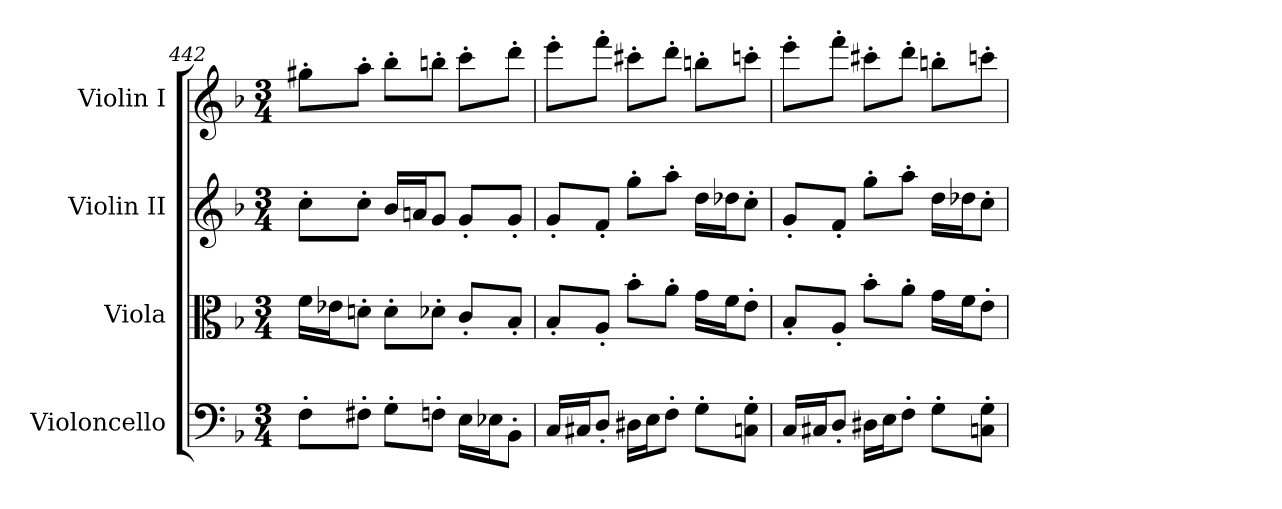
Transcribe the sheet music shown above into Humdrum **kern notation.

**kern	**kern	**kern	**kern
*part4	*part3	*part2	*part1
*staff4	*staff3	*staff2	*staff1
*I"Violoncello	*I"Viola	*I"Violin II	*I"Violin I
*I'Vc	*I'Vla	*I'Vln	*I'Vln
*clefF4	*clefC3	*clefG2	*clefG2
*k[b-]	*k[b-]	*k[b-]	*k[b-]
*M3/4	*M3/4	*M3/4	*M3/4
=442	=442	=442	=442
8F'\L	16f\LL	8cc'\L	8gg#X'\L
.	16e-X\J	.	.
8F#X'\J	8dn'\J	8cc'\J	8aa'\J
8G'\L	8d'\L	16b-/LL	8bb-'\L
.	.	16an/J	.
8Fn'\J	8d-X'\J	8g/J	8bbn'\J
16E\LL	8c'/L	8g'/L	8ccc'\L
16E-X\J	.	.	.
8BB-'\J	8B-'/J	8g'/J	8ddd'\J
=443	=443	=443	=443
16C/LL	8B-'/L	8g'/L	8eee'\L
16C#X/J	.	.	.
8D'/J	8A'/J	8f'/J	8fff'\J
16D#X\LL	8b-'\L	8gg'\L	8ccc#X'\L
16E\J	.	.	.
8F'\J	8a'\J	8aa'\J	8ddd'\J
8G'\L	16g\LL	16dd\LL	8bbn'\L
.	16f\J	16dd-X\J	.
8Cn\' 8G\'J	8e'\J	8cc'\J	8cccn'\J
=444	=444	=444	=444
16C/LL	8B-'/L	8g'/L	8eee'\L
16C#X/J	.	.	.
8D'/J	8A'/J	8f'/J	8fff'\J
16D#X\LL	8b-'\L	8gg'\L	8ccc#X'\L
16E\J	.	.	.
8F'\J	8a'\J	8aa'\J	8ddd'\J
8G'\L	16g\LL	16dd\LL	8bbn'\L
.	16f\J	16dd-X\J	.
8Cn\' 8G\'J	8e'\J	8cc'\J	8cccn'\J
=	=	=	=
*-	*-	*-	*-
